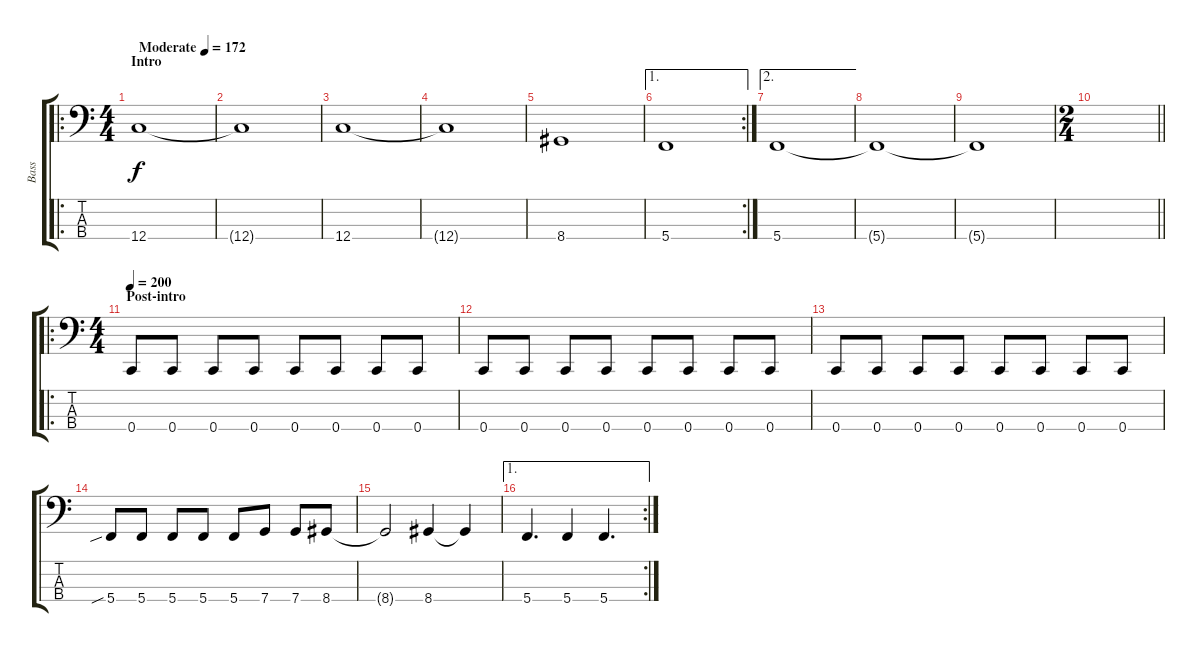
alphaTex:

\track ("Bass" "Bass") {instrument electricbassfinger}
\staff {score tabs}
\tuning (F2 C2 G1 C1) {hide}
\ro
\ts (4 4)
\section ("" "Intro")
\tempo (172 "Moderate")
\clef f4
\ks c
12.4.1{dy f volume 8 instrument electricbassfinger} |
12.4{t}.1 |
12.4.1 |
12.4{t}.1 |
8.4.1 |
\ae 1
\rc 2
5.4.1 |
\ae 2
5.4.1 |
5.4{t}.1{volume 4} |
5.4{t}.1 |
\ts (2 4)
\barLineRight lightlight
|
\ro
\ts (4 4)
\section ("" "Post-intro")
\tempo 205
\tempo 200
0.4.8{volume 13} 0.4.8 0.4.8 0.4.8 0.4.8 0.4.8 0.4.8 0.4.8 |
0.4.8 0.4.8 0.4.8 0.4.8 0.4.8 0.4.8 0.4.8 0.4.8 |
0.4.8 0.4.8 0.4.8 0.4.8 0.4.8 0.4.8 0.4.8 0.4.8 |
5.4{sib}.8 5.4.8 5.4.8 5.4.8 5.4.8 7.4.8 7.4.8 8.4.8 |
8.4{t}.2 8.4.4 8.4{t}.4 |
\ae 1
\rc 2
5.4.4{d} 5.4.4 5.4.4{d}
